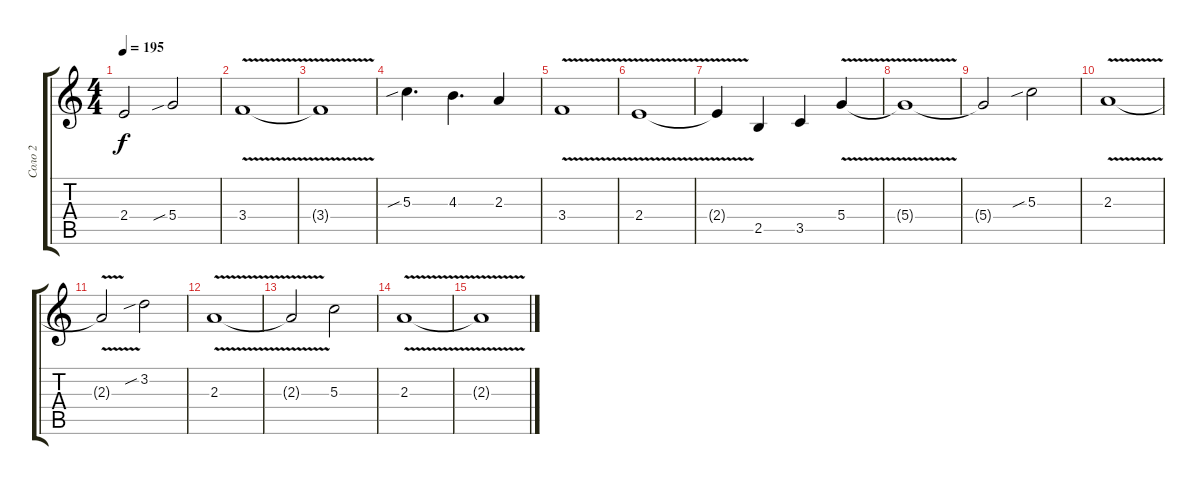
\track ("Соло 2" "Соло 2") {instrument overdrivenguitar}
\staff {score tabs}
\tuning (E4 B3 G3 D3 A2 E2) {hide}
\ts (4 4)
\tempo 195
\clef g2
\ks c
2.4{t}.2{dy f} 5.4{sib}.2 |
3.4{v}.1 |
3.4{t}.1 |
5.3{sib}.4{d} 4.3.4{d} 2.3.4 |
3.4{v}.1 |
2.4{v}.1 |
2.4{t}.4 2.5.4 3.5.4 5.4{v}.4 |
5.4{t}.1 |
5.4{t}.2 5.3{sib}.2 |
2.3{v}.1 |
2.3{t}.2 3.2{sib}.2 |
2.3{v}.1 |
2.3{t}.2 5.3.2 |
2.3{v}.1 |
2.3{t}.1
